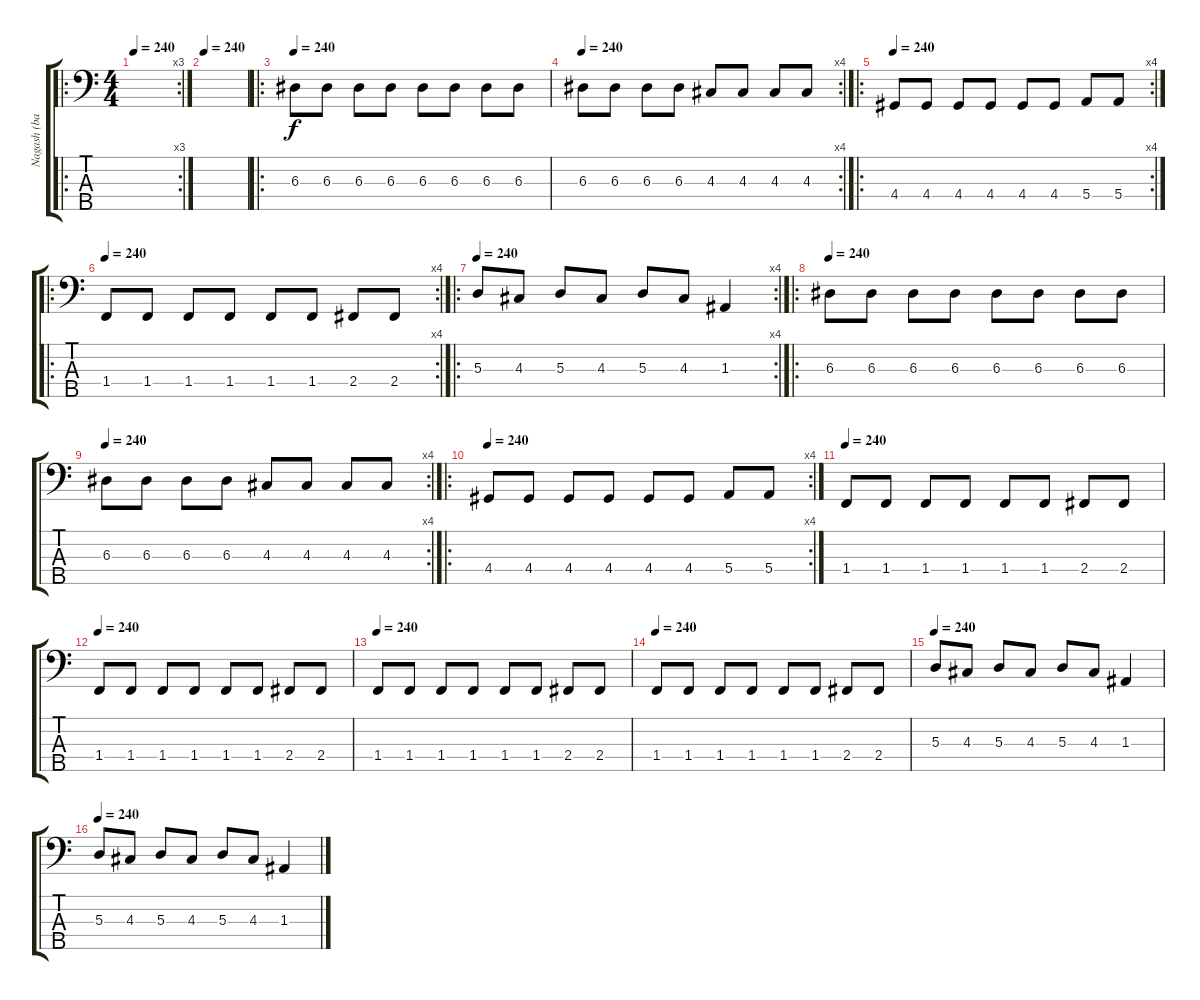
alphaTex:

\track ("Nagash (bass guitar)" "Nagash (ba") {instrument electricbasspick}
\staff {score tabs}
\tuning (G2 D2 A1 E1 B0) {hide}
\ro
\rc 3
\ts (4 4)
\tempo 240
\clef f4
\ks c
|
\tempo 240
|
\ro
\tempo 240
6.3.8 6.3.8 6.3.8 6.3.8 6.3.8 6.3.8 6.3.8 6.3.8 |
\rc 4
\tempo 240
6.3.8 6.3.8 6.3.8 6.3.8 4.3.8 4.3.8 4.3.8 4.3.8 |
\ro
\rc 4
\tempo 240
4.4.8 4.4.8 4.4.8 4.4.8 4.4.8 4.4.8 5.4.8 5.4.8 |
\ro
\rc 4
\tempo 240
1.4.8 1.4.8 1.4.8 1.4.8 1.4.8 1.4.8 2.4.8 2.4.8 |
\ro
\rc 4
\tempo 240
5.3.8 4.3.8 5.3.8 4.3.8 5.3.8 4.3.8 1.3.4 |
\ro
\tempo 240
6.3.8 6.3.8 6.3.8 6.3.8 6.3.8 6.3.8 6.3.8 6.3.8 |
\rc 4
\tempo 240
6.3.8 6.3.8 6.3.8 6.3.8 4.3.8 4.3.8 4.3.8 4.3.8 |
\ro
\rc 4
\tempo 240
4.4.8 4.4.8 4.4.8 4.4.8 4.4.8 4.4.8 5.4.8 5.4.8 |
\tempo 240
1.4.8 1.4.8 1.4.8 1.4.8 1.4.8 1.4.8 2.4.8 2.4.8 |
\tempo 240
1.4.8 1.4.8 1.4.8 1.4.8 1.4.8 1.4.8 2.4.8 2.4.8 |
\tempo 240
1.4.8 1.4.8 1.4.8 1.4.8 1.4.8 1.4.8 2.4.8 2.4.8 |
\tempo 240
1.4.8 1.4.8 1.4.8 1.4.8 1.4.8 1.4.8 2.4.8 2.4.8 |
\tempo 240
5.3.8 4.3.8 5.3.8 4.3.8 5.3.8 4.3.8 1.3.4 |
\tempo 240
5.3.8 4.3.8 5.3.8 4.3.8 5.3.8 4.3.8 1.3.4
